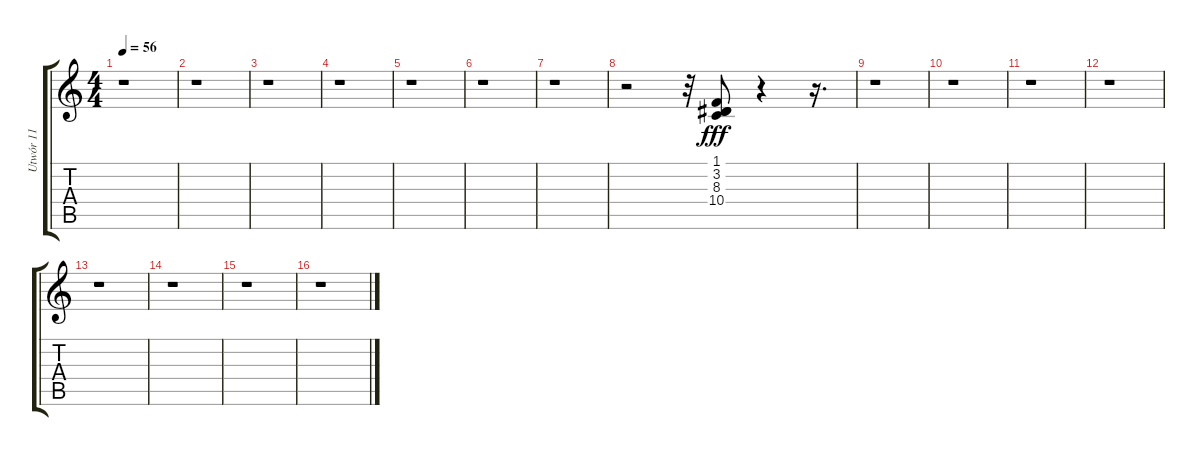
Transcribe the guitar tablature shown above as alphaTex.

\track ("Utwór 11" "Utwór 11") {instrument reversecymbal}
\staff {score tabs}
\tuning (E4 B3 G3 D3 A2 E2) {hide}
\ts (4 4)
\tempo 56
\clef g2
\ks c
r.1{dy fff} |
r.1 |
r.1 |
r.1 |
r.1 |
r.1 |
r.1 |
r.2 r.32 (1.1 3.2 8.3 10.4).8 r.4 r.16{d} |
r.1 |
r.1 |
r.1 |
r.1 |
r.1 |
r.1 |
r.1 |
r.1
